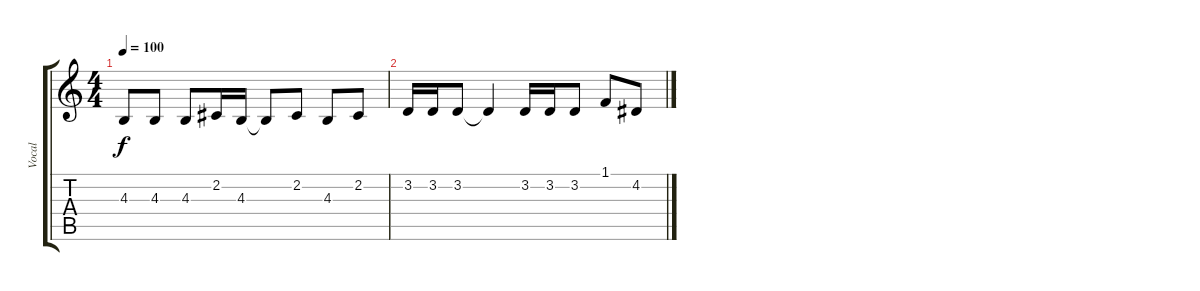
\track ("Vocal" "Vocal") {instrument tangoaccordion}
\staff {score tabs}
\tuning (E4 B3 G3 D3 A2 E2) {hide}
\ts (4 4)
\tempo 100
\clef g2
\ks c
4.3.8{dy f} 4.3.8 4.3.8 2.2.16 4.3.16 4.3{t}.8 2.2.8 4.3.8 2.2.8 |
3.2.16 3.2.16 3.2.8 3.2{t}.4 3.2.16 3.2.16 3.2.8 1.1.8 4.2.8
